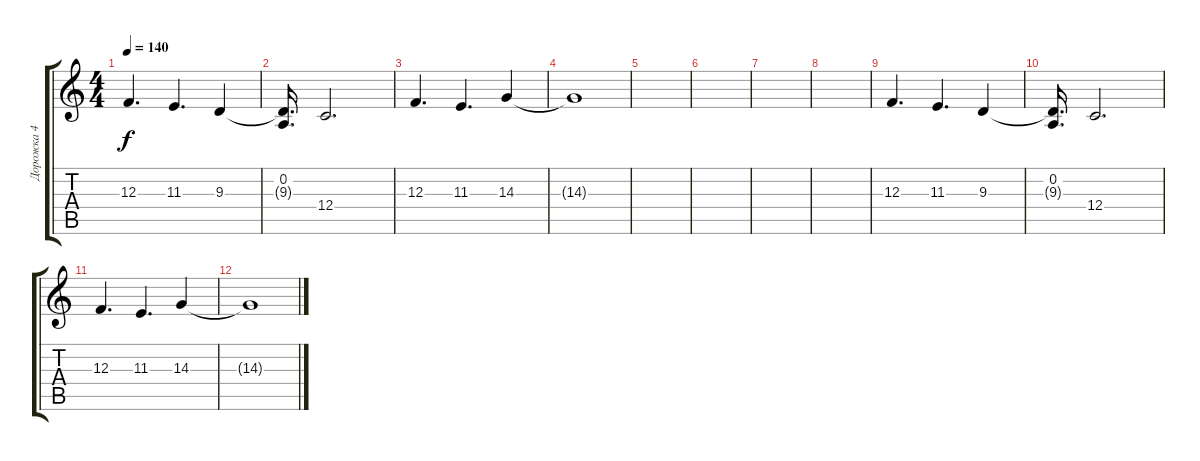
\track ("Дорожка 4" "Дорожка 4") {instrument acousticgrandpiano}
\staff {score tabs}
\tuning (D4 A3 F3 C3 G2 C2) {hide}
\ts (4 4)
\tempo 140
\clef g2
\ks c
12.3.4{d dy f} 11.3.4{d} 9.3.4 |
(0.2 9.3{t}).16{d} 12.4.2{d} |
12.3.4{d} 11.3.4{d} 14.3.4 |
14.3{t}.1 |
|
|
|
|
12.3.4{d} 11.3.4{d} 9.3.4 |
(0.2 9.3{t}).16{d} 12.4.2{d} |
12.3.4{d} 11.3.4{d} 14.3.4 |
14.3{t}.1
